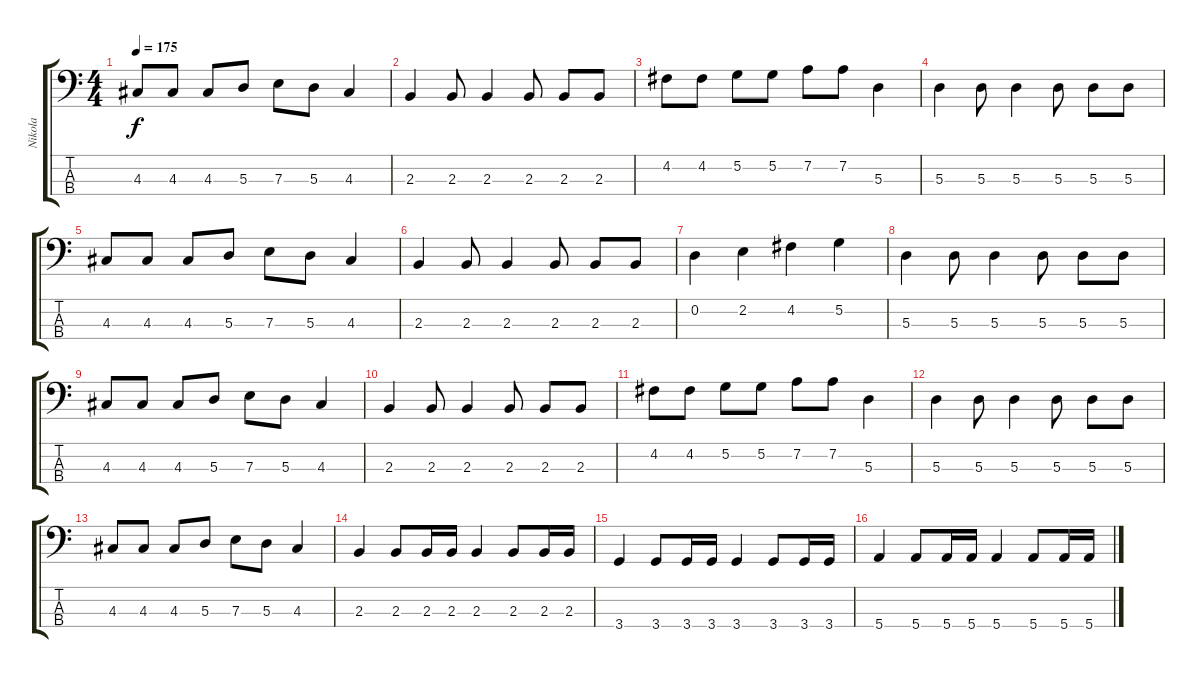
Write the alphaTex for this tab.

\track ("Nikola" "Nikola") {instrument electricbasspick}
\staff {score tabs}
\tuning (G2 D2 A1 E1) {hide}
\ts (4 4)
\tempo 175
\clef f4
\ks c
4.3.8{dy f} 4.3.8 4.3.8 5.3.8 7.3.8 5.3.8 4.3.4 |
2.3.4 2.3.8 2.3.4 2.3.8 2.3.8 2.3.8 |
4.2.8 4.2.8 5.2.8 5.2.8 7.2.8 7.2.8 5.3.4 |
5.3.4 5.3.8 5.3.4 5.3.8 5.3.8 5.3.8 |
4.3.8 4.3.8 4.3.8 5.3.8 7.3.8 5.3.8 4.3.4 |
2.3.4 2.3.8 2.3.4 2.3.8 2.3.8 2.3.8 |
0.2.4 2.2.4 4.2.4 5.2.4 |
5.3.4 5.3.8 5.3.4 5.3.8 5.3.8 5.3.8 |
4.3.8 4.3.8 4.3.8 5.3.8 7.3.8 5.3.8 4.3.4 |
2.3.4 2.3.8 2.3.4 2.3.8 2.3.8 2.3.8 |
4.2.8 4.2.8 5.2.8 5.2.8 7.2.8 7.2.8 5.3.4 |
5.3.4 5.3.8 5.3.4 5.3.8 5.3.8 5.3.8 |
4.3.8 4.3.8 4.3.8 5.3.8 7.3.8 5.3.8 4.3.4 |
2.3.4 2.3.8 2.3.16 2.3.16 2.3.4 2.3.8 2.3.16 2.3.16 |
3.4.4 3.4.8 3.4.16 3.4.16 3.4.4 3.4.8 3.4.16 3.4.16 |
5.4.4 5.4.8 5.4.16 5.4.16 5.4.4 5.4.8 5.4.16 5.4.16
